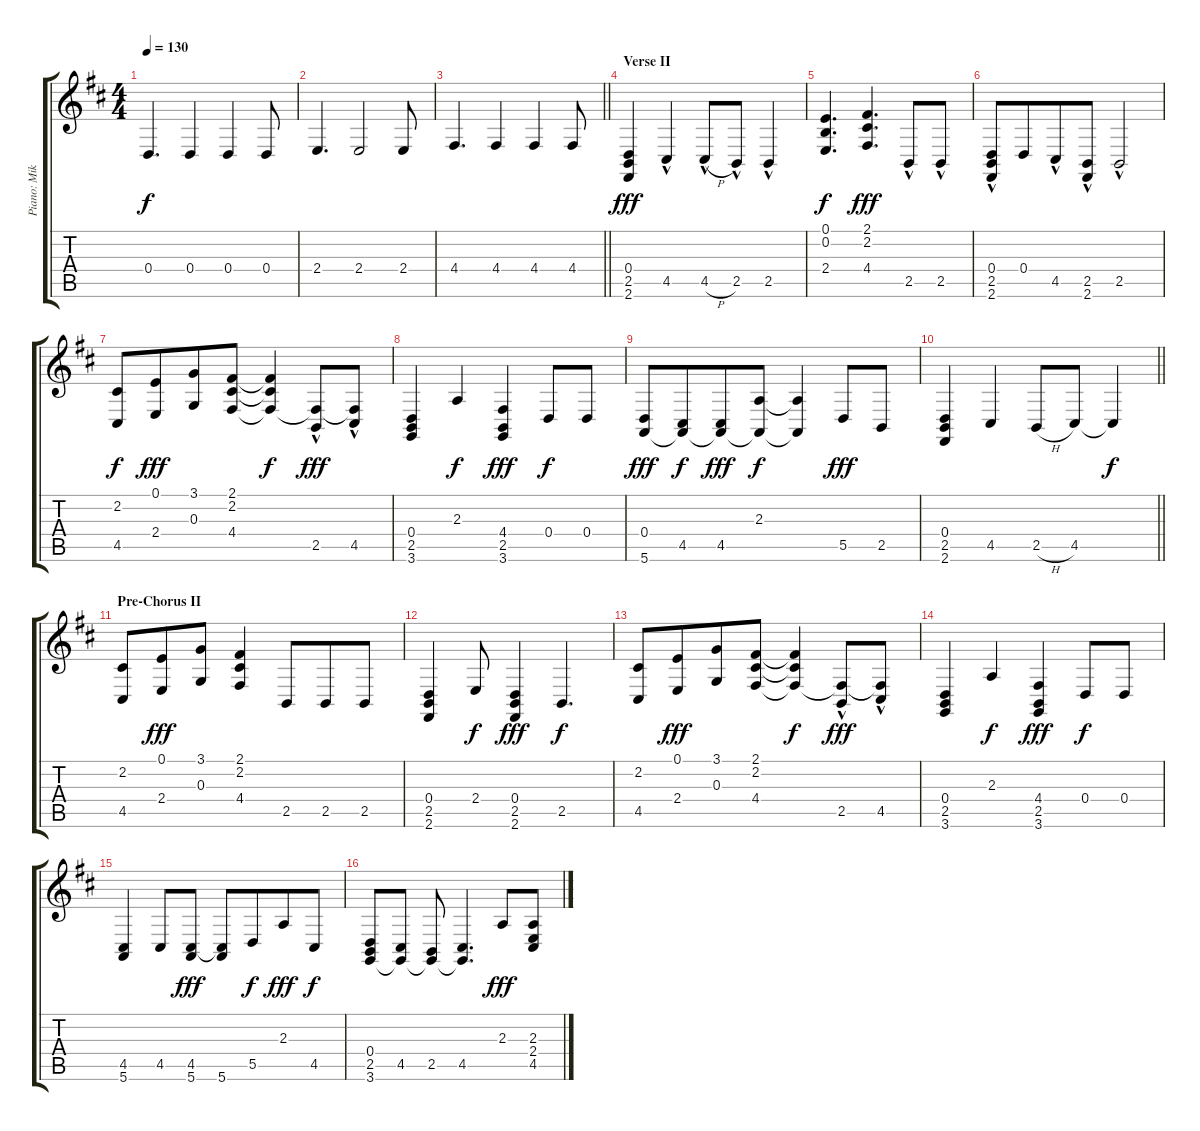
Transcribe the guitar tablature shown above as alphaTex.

\track ("Piano: Mike" "Piano: Mik") {instrument brightacousticpiano}
\staff {score tabs}
\tuning (E4 B3 G3 D3 A2 E2) {hide}
\ts (4 4)
\tempo 130
\clef g2
\ks d
0.4.4{d dy f} 0.4.4 0.4.4 0.4.8 |
2.4.4{d} 2.4.2 2.4.8 |
\barLineRight lightlight
4.4.4{d} 4.4.4 4.4.4 4.4.8 |
\section ("" "Verse II")
(0.4 2.5 2.6).4{dy fff} 4.5{hac}.4 4.5{h hac}.8 2.5{hac}.8 2.5{hac}.4 |
(0.1 0.2 2.4).4{d dy f} (2.1 2.2 4.4).4{d dy fff} 2.5{hac}.8 2.5{hac}.8 |
(0.4 2.5{hac} 2.6).8 0.4.8{beam merge} 4.5{hac}.8 (2.5{hac} 2.6).8 2.5{hac}.2 |
(2.2 4.5).8{dy f} (0.1 2.4).8{dy fff beam merge} (3.1 0.3).8 (2.1 2.2 4.4).8 (2.1{t} 2.2{t} 4.4{t}).4{dy f} (4.4{t} 2.5{hac}).8{dy fff} (4.4{t} 4.5{hac}).8 |
(0.4 2.5 3.6).4 2.3.4{dy f} (4.4 2.5 3.6).4{dy fff} 0.4.8{dy f} 0.4.8 |
(0.4 5.6).8{dy fff} (4.5 5.6{t}).8{dy f beam merge} (4.5 5.6{t}).8{dy fff} (2.3 5.6{t}).8{dy f} (2.3{t} 5.6{t}).4 5.5.8{dy fff} 2.5.8 |
\barLineRight lightlight
(0.4 2.5 2.6).4 4.5.4 2.5{h}.8 4.5.8 4.5{t}.4{dy f} |
\section ("" "Pre-Chorus II")
(2.2 4.5).8 (0.1 2.4).8{dy fff beam merge} (3.1 0.3).8 (2.1 2.2 4.4).4 2.5.8{beam merge} 2.5.8 2.5.8 |
(0.4 2.5 2.6).4 2.4.8{dy f} (0.4 2.5 2.6).4{dy fff} 2.5.4{d dy f} |
(2.2 4.5).8 (0.1 2.4).8{dy fff beam merge} (3.1 0.3).8 (2.1 2.2 4.4).8 (2.1{t} 2.2{t} 4.4{t}).4{dy f} (4.4{t} 2.5{hac}).8{dy fff} (4.4{t} 4.5{hac}).8 |
(0.4 2.5 3.6).4 2.3.4{dy f} (4.4 2.5 3.6).4{dy fff} 0.4.8{dy f} 0.4.8 |
(4.5 5.6).4 4.5.8 (4.5 5.6).8{dy fff} (4.5{t} 5.6).8 5.5.8{dy f beam merge} 2.3.8{dy fff} 4.5.8{dy f} |
(0.4 2.5 3.6).8 (4.5 3.6{t}).8 (2.5 3.6{t}).8 (4.5 3.6{t}).4{d} 2.3.8{dy fff} (2.3 2.4 4.5).8
